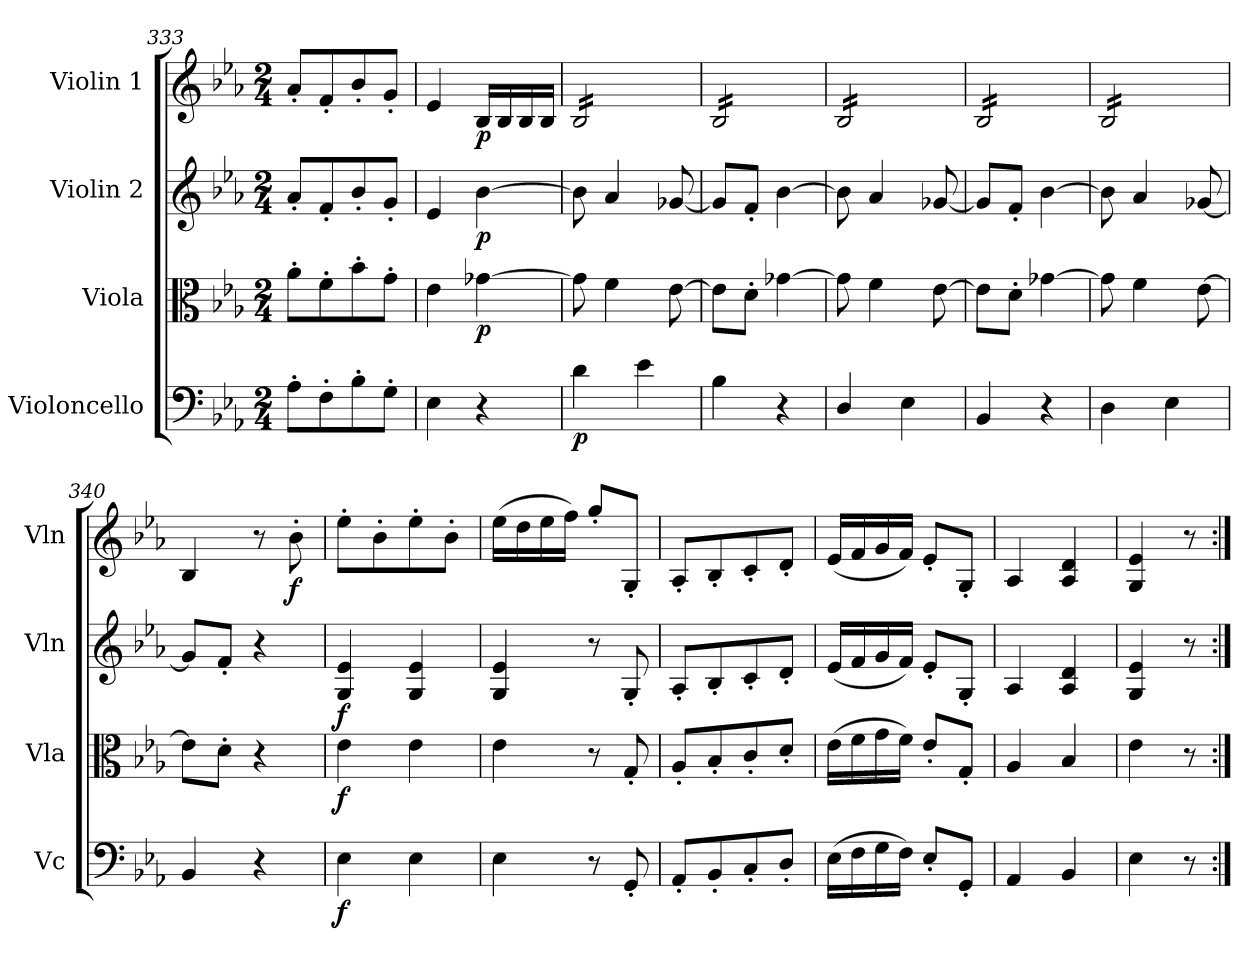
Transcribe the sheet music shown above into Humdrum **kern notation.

**kern	**dynam	**kern	**dynam	**kern	**dynam	**kern	**dynam
*part4	*part4	*part3	*part3	*part2	*part2	*part1	*part1
*staff4	*staff4	*staff3	*staff3	*staff2	*staff2	*staff1	*staff1
*I"Violoncello	*	*I"Viola	*	*I"Violin 2	*	*I"Violin 1	*
*I'Vc	*	*I'Vla	*	*I'Vln	*	*I'Vln	*
*clefF4	*	*clefC3	*	*clefG2	*	*clefG2	*
*k[b-e-a-]	*	*k[b-e-a-]	*	*k[b-e-a-]	*	*k[b-e-a-]	*
*M2/4	*	*M2/4	*	*M2/4	*	*M2/4	*
=333	=333	=333	=333	=333	=333	=333	=333
8A-'\L	.	8a-'\L	.	8a-'/L	.	8a-'/L	.
8F'\	.	8f'\	.	8f'/	.	8f'/	.
8B-'\	.	8b-'\	.	8b-'/	.	8b-'/	.
8G'\J	.	8g'\J	.	8g'/J	.	8g'/J	.
=334	=334	=334	=334	=334	=334	=334	=334
4E-\	.	4e-\	.	4e-/	.	4e-/	.
!	!	!	!LO:DY:b	!	!LO:DY:b	!	!LO:DY:b
4r	.	[4g-X\	p	[4b-\	p	16B-/LL	p
.	.	.	.	.	.	16B-/	.
.	.	.	.	.	.	16B-/	.
.	.	.	.	.	.	16B-/JJ	.
=335	=335	=335	=335	=335	=335	=335	=335
!	!LO:DY:b	!	!	!	!	!	!
*	*	*	*	*	*	*tremolo	*
4d\	p	8g-\]	.	8b-\]	.	16B-/LL	.
.	.	.	.	.	.	16B-/	.
.	.	4f\	.	4a-/	.	16B-/	.
.	.	.	.	.	.	16B-/	.
4e-\	.	.	.	.	.	16B-/	.
.	.	.	.	.	.	16B-/	.
.	.	[8e-\	.	[8g-X/	.	16B-/	.
.	.	.	.	.	.	16B-/JJ	.
=336	=336	=336	=336	=336	=336	=336	=336
4B-\	.	8e-\L]	.	8g-/L]	.	16B-/LL	.
.	.	.	.	.	.	16B-/	.
.	.	8d'\J	.	8f'/J	.	16B-/	.
.	.	.	.	.	.	16B-/	.
4r	.	[4g-X\	.	[4b-\	.	16B-/	.
.	.	.	.	.	.	16B-/	.
.	.	.	.	.	.	16B-/	.
.	.	.	.	.	.	16B-/JJ	.
=337	=337	=337	=337	=337	=337	=337	=337
4D/	.	8g-\]	.	8b-\]	.	16B-/LL	.
.	.	.	.	.	.	16B-/	.
.	.	4f\	.	4a-/	.	16B-/	.
.	.	.	.	.	.	16B-/	.
4E-\	.	.	.	.	.	16B-/	.
.	.	.	.	.	.	16B-/	.
.	.	[8e-\	.	[8g-X/	.	16B-/	.
.	.	.	.	.	.	16B-/JJ	.
=338	=338	=338	=338	=338	=338	=338	=338
4BB-/	.	8e-\L]	.	8g-/L]	.	16B-/LL	.
.	.	.	.	.	.	16B-/	.
.	.	8d'\J	.	8f'/J	.	16B-/	.
.	.	.	.	.	.	16B-/	.
4r	.	[4g-X\	.	[4b-\	.	16B-/	.
.	.	.	.	.	.	16B-/	.
.	.	.	.	.	.	16B-/	.
.	.	.	.	.	.	16B-/JJ	.
=339	=339	=339	=339	=339	=339	=339	=339
4D\	.	8g-\]	.	8b-\]	.	16B-/LL	.
.	.	.	.	.	.	16B-/	.
.	.	4f\	.	4a-/	.	16B-/	.
.	.	.	.	.	.	16B-/	.
4E-\	.	.	.	.	.	16B-/	.
.	.	.	.	.	.	16B-/	.
.	.	[8e-\	.	[8g-X/	.	16B-/	.
.	.	.	.	.	.	16B-/JJ	.
*	*	*	*	*	*	*Xtremolo	*
!!LO:LB:g=z
=340	=340	=340	=340	=340	=340	=340	=340
4BB-/	.	8e-\L]	.	8g-/L]	.	4B-/	.
.	.	8d'\J	.	8f'/J	.	.	.
4r	.	4r	.	4r	.	8r	.
!	!	!	!	!	!	!	!LO:DY:b
.	.	.	.	.	.	8b-'\	f
=341	=341	=341	=341	=341	=341	=341	=341
!	!LO:DY:b	!	!LO:DY:b	!	!LO:DY:b	!	!
4E-\	f	4e-\	f	4G/ 4e-/	f	8ee-'\L	.
.	.	.	.	.	.	8b-'\	.
4E-\	.	4e-\	.	4G/ 4e-/	.	8ee-'\	.
.	.	.	.	.	.	8b-'\J	.
=342	=342	=342	=342	=342	=342	=342	=342
4E-\	.	4e-\	.	4G/ 4e-/	.	(>16ee-\LL	.
.	.	.	.	.	.	16dd\	.
.	.	.	.	.	.	16ee-\	.
.	.	.	.	.	.	16ff\JJ)	.
8r	.	8r	.	8r	.	8gg'/L	.
8GG'/	.	8G'/	.	8G'/	.	8G'/J	.
=343	=343	=343	=343	=343	=343	=343	=343
8AA-'/L	.	8A-'/L	.	8A-'/L	.	8A-'/L	.
8BB-'/	.	8B-'/	.	8B-'/	.	8B-'/	.
8C'/	.	8c'/	.	8c'/	.	8c'/	.
8D'/J	.	8d'/J	.	8d'/J	.	8d'/J	.
=344	=344	=344	=344	=344	=344	=344	=344
(>16E-\LL	.	(>16e-\LL	.	(<16e-/LL	.	(<16e-/LL	.
16F\	.	16f\	.	16f/	.	16f/	.
16G\	.	16g\	.	16g/	.	16g/	.
16F\JJ)	.	16f\JJ)	.	16f/JJ)	.	16f/JJ)	.
8E-'/L	.	8e-'/L	.	8e-'/L	.	8e-'/L	.
8GG'/J	.	8G'/J	.	8G'/J	.	8G'/J	.
=345	=345	=345	=345	=345	=345	=345	=345
4AA-/	.	4A-/	.	4A-/	.	4A-/	.
4BB-/	.	4B-/	.	4A-/ 4d/	.	4A-/ 4d/	.
=346	=346	=346	=346	=346	=346	=346	=346
4E-\	.	4e-\	.	4G/ 4e-/	.	4G/ 4e-/	.
8r	.	8r	.	8r	.	8r	.
=:|!	=:|!	=:|!	=:|!	=:|!	=:|!	=:|!	=:|!
*-	*-	*-	*-	*-	*-	*-	*-
